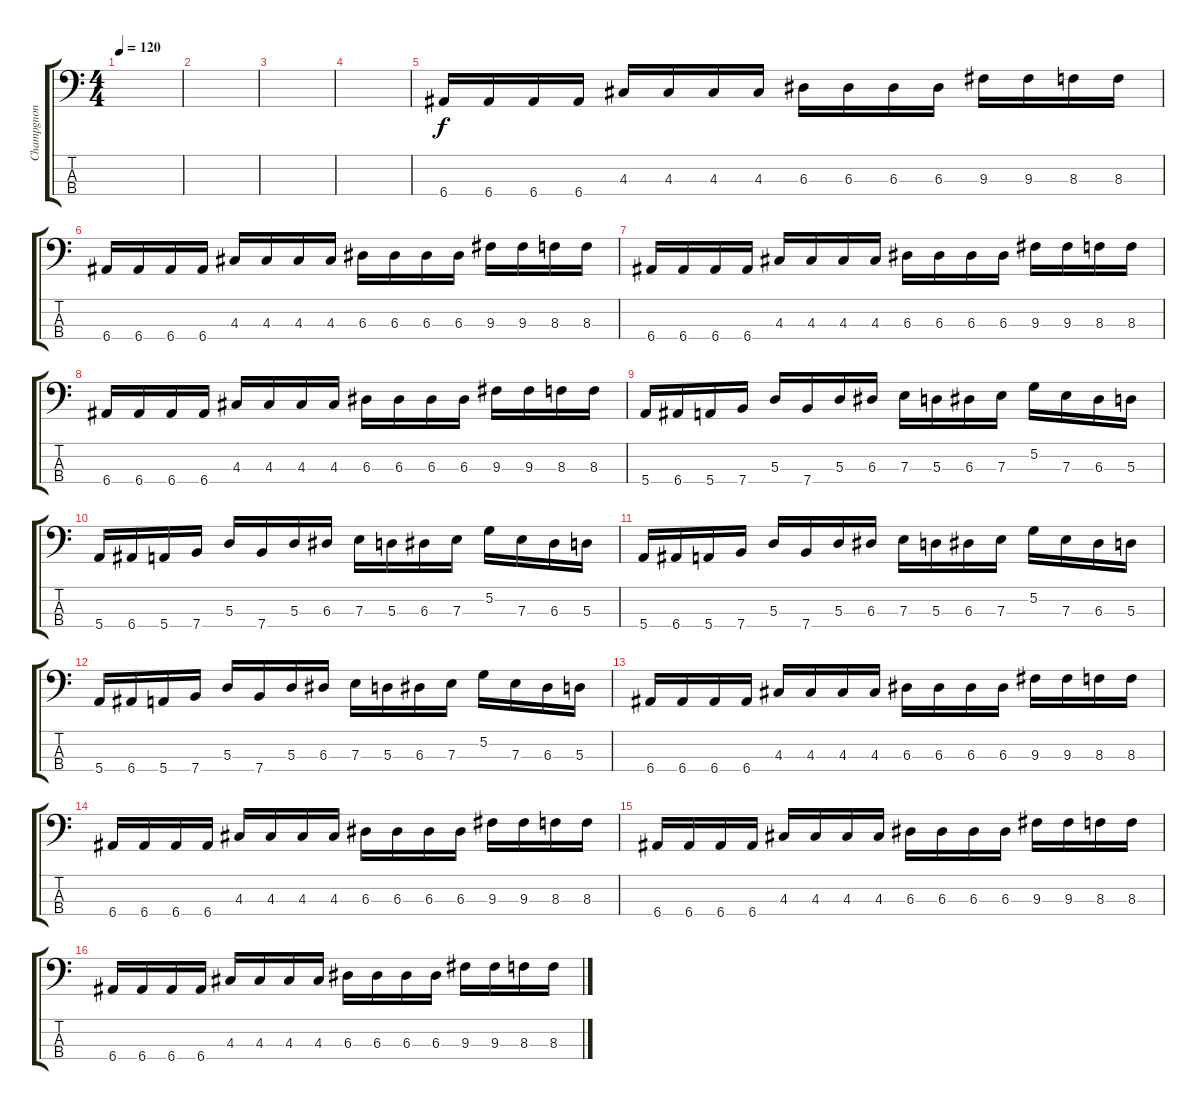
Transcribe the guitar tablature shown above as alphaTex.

\track ("Champgnon" "Champgnon") {instrument electricbassfinger}
\staff {score tabs}
\tuning (G2 D2 A1 E1) {hide}
\ts (4 4)
\tempo 120
\clef f4
\ks c
|
|
|
|
6.4.16 6.4.16 6.4.16 6.4.16 4.3.16 4.3.16 4.3.16 4.3.16 6.3.16 6.3.16 6.3.16 6.3.16 9.3.16 9.3.16 8.3.16 8.3.16 |
6.4.16 6.4.16 6.4.16 6.4.16 4.3.16 4.3.16 4.3.16 4.3.16 6.3.16 6.3.16 6.3.16 6.3.16 9.3.16 9.3.16 8.3.16 8.3.16 |
6.4.16 6.4.16 6.4.16 6.4.16 4.3.16 4.3.16 4.3.16 4.3.16 6.3.16 6.3.16 6.3.16 6.3.16 9.3.16 9.3.16 8.3.16 8.3.16 |
6.4.16 6.4.16 6.4.16 6.4.16 4.3.16 4.3.16 4.3.16 4.3.16 6.3.16 6.3.16 6.3.16 6.3.16 9.3.16 9.3.16 8.3.16 8.3.16 |
5.4.16 6.4.16 5.4.16 7.4.16 5.3.16 7.4.16 5.3.16 6.3.16 7.3.16 5.3.16 6.3.16 7.3.16 5.2.16 7.3.16 6.3.16 5.3.16 |
5.4.16 6.4.16 5.4.16 7.4.16 5.3.16 7.4.16 5.3.16 6.3.16 7.3.16 5.3.16 6.3.16 7.3.16 5.2.16 7.3.16 6.3.16 5.3.16 |
5.4.16 6.4.16 5.4.16 7.4.16 5.3.16 7.4.16 5.3.16 6.3.16 7.3.16 5.3.16 6.3.16 7.3.16 5.2.16 7.3.16 6.3.16 5.3.16 |
5.4.16 6.4.16 5.4.16 7.4.16 5.3.16 7.4.16 5.3.16 6.3.16 7.3.16 5.3.16 6.3.16 7.3.16 5.2.16 7.3.16 6.3.16 5.3.16 |
6.4.16 6.4.16 6.4.16 6.4.16 4.3.16 4.3.16 4.3.16 4.3.16 6.3.16 6.3.16 6.3.16 6.3.16 9.3.16 9.3.16 8.3.16 8.3.16 |
6.4.16 6.4.16 6.4.16 6.4.16 4.3.16 4.3.16 4.3.16 4.3.16 6.3.16 6.3.16 6.3.16 6.3.16 9.3.16 9.3.16 8.3.16 8.3.16 |
6.4.16 6.4.16 6.4.16 6.4.16 4.3.16 4.3.16 4.3.16 4.3.16 6.3.16 6.3.16 6.3.16 6.3.16 9.3.16 9.3.16 8.3.16 8.3.16 |
6.4.16 6.4.16 6.4.16 6.4.16 4.3.16 4.3.16 4.3.16 4.3.16 6.3.16 6.3.16 6.3.16 6.3.16 9.3.16 9.3.16 8.3.16 8.3.16
